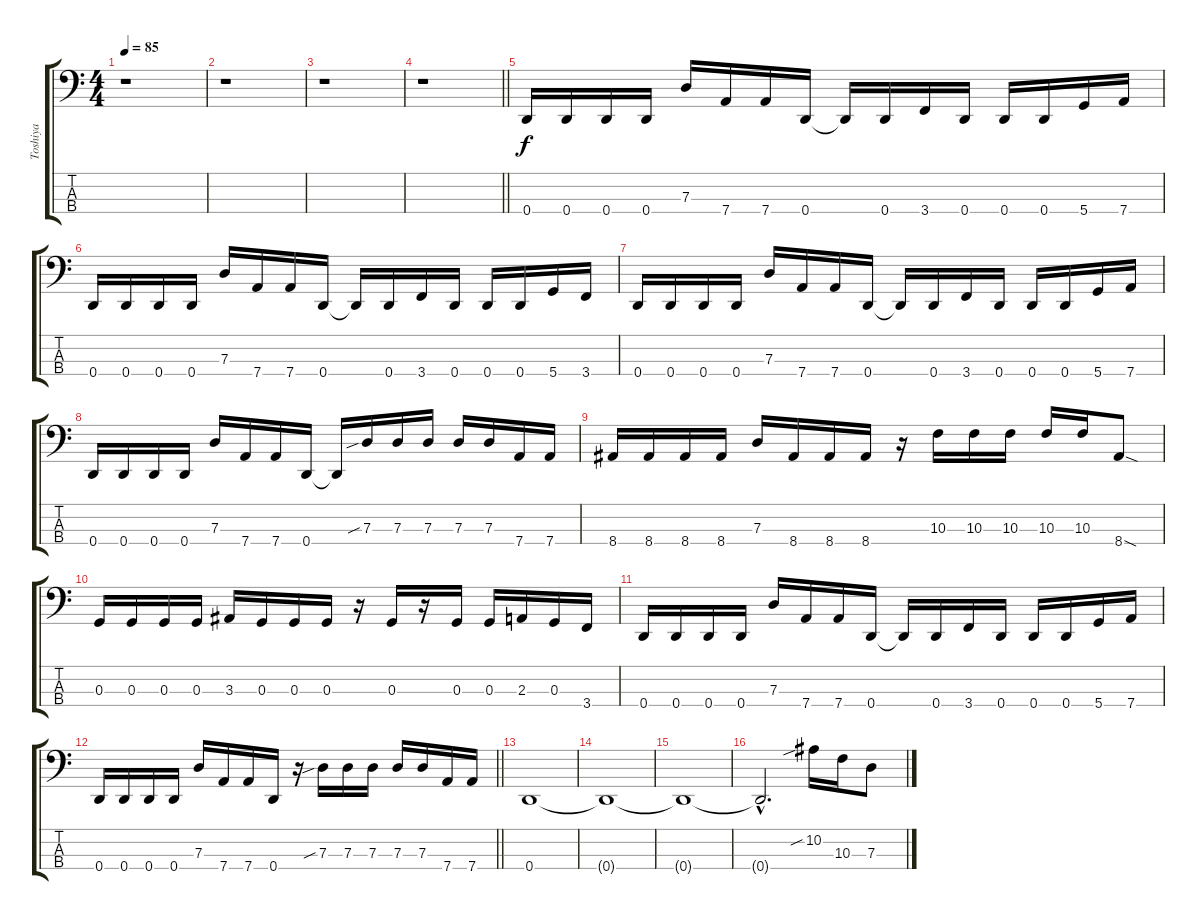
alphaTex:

\track ("Toshiya" "Toshiya") {instrument electricbasspick}
\staff {score tabs}
\tuning (F2 C2 G1 D1) {hide}
\ts (4 4)
\tempo 85
\clef f4
\ks c
r.1{dy f instrument electricbasspick} |
r.1 |
r.1 |
\barLineRight lightlight
r.1 |
0.4.16 0.4.16 0.4.16 0.4.16 7.3.16 7.4.16 7.4.16 0.4.16 0.4{t}.16 0.4.16 3.4.16 0.4.16 0.4.16 0.4.16 5.4.16 7.4.16 |
0.4.16 0.4.16 0.4.16 0.4.16 7.3.16 7.4.16 7.4.16 0.4.16 0.4{t}.16 0.4.16 3.4.16 0.4.16 0.4.16 0.4.16 5.4.16 3.4.16 |
0.4.16 0.4.16 0.4.16 0.4.16 7.3.16 7.4.16 7.4.16 0.4.16 0.4{t}.16 0.4.16 3.4.16 0.4.16 0.4.16 0.4.16 5.4.16 7.4.16 |
0.4.16 0.4.16 0.4.16 0.4.16 7.3.16 7.4.16 7.4.16 0.4.16 0.4{t}.16 7.3{sib}.16 7.3.16 7.3.16 7.3.16 7.3.16 7.4.16 7.4.16 |
8.4.16 8.4.16 8.4.16 8.4.16 7.3.16 8.4.16 8.4.16 8.4.16 r.16 10.3.16 10.3.16 10.3.16 10.3.16 10.3.16 8.4{sod}.8 |
0.3.16 0.3.16 0.3.16 0.3.16 3.3.16 0.3.16 0.3.16 0.3.16 r.16 0.3.16 r.16 0.3.16 0.3.16 2.3.16 0.3.16 3.4.16 |
0.4.16 0.4.16 0.4.16 0.4.16 7.3.16 7.4.16 7.4.16 0.4.16 0.4{t}.16 0.4.16 3.4.16 0.4.16 0.4.16 0.4.16 5.4.16 7.4.16 |
\barLineRight lightlight
0.4.16 0.4.16 0.4.16 0.4.16 7.3.16 7.4.16 7.4.16 0.4.16 r.16 7.3{sib}.16 7.3.16 7.3.16 7.3.16 7.3.16 7.4.16 7.4.16 |
0.4.1 |
0.4{t}.1 |
0.4{t}.1 |
0.4{hac t}.2{d} 10.2{sib}.16 10.3.16 7.3.8
